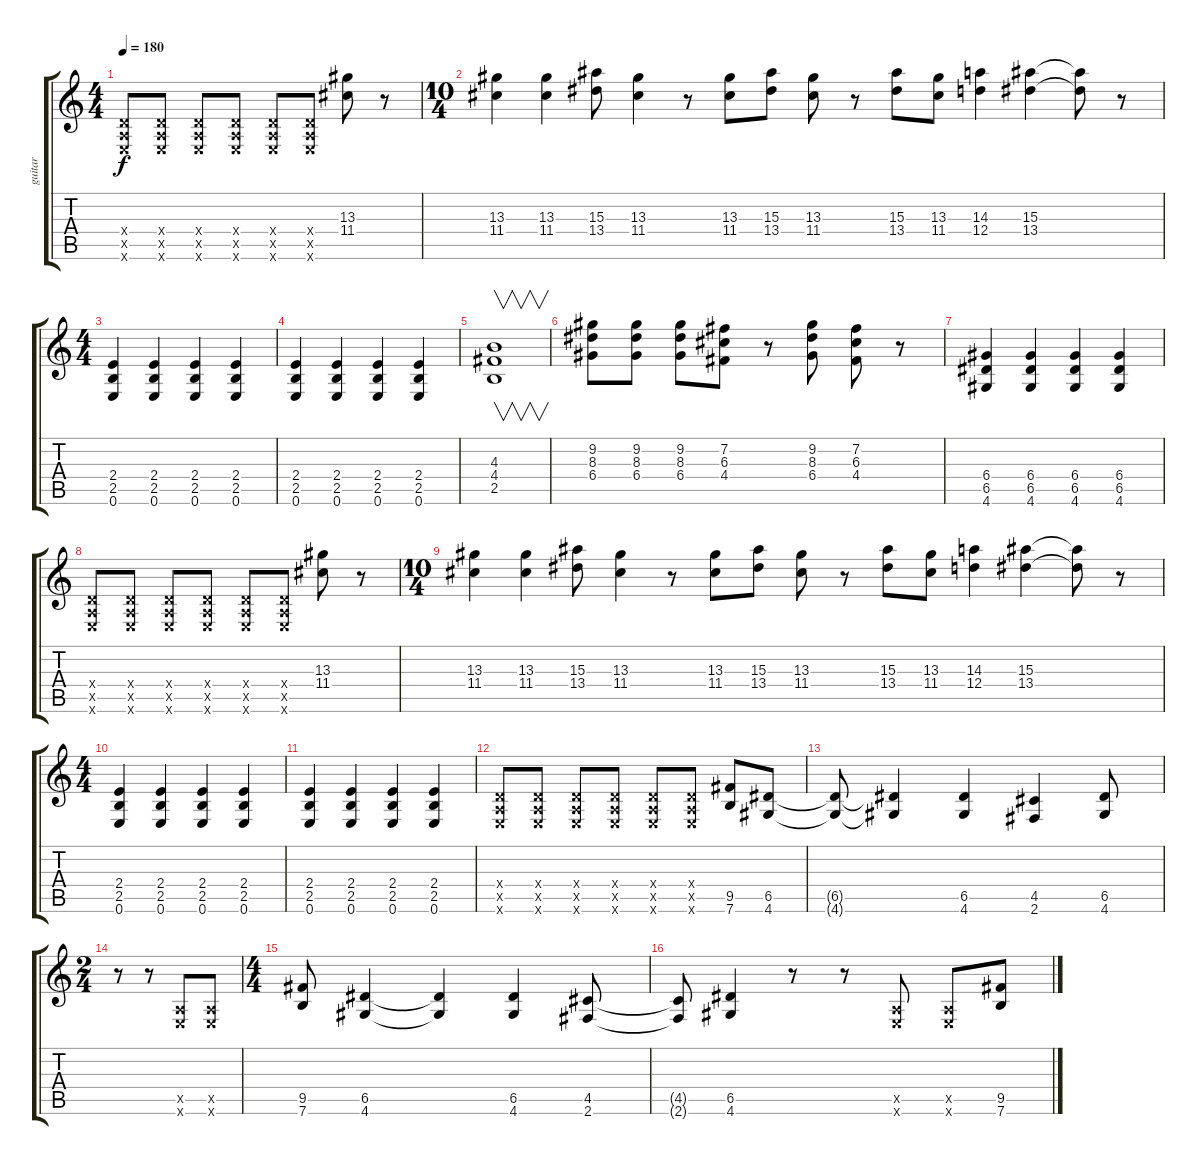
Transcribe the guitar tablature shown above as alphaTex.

\track ("guitar" "guitar") {instrument distortionguitar}
\staff {score tabs}
\tuning (E4 B3 G3 D3 A2 E2) {hide}
\ts (4 4)
\tempo 180
\clef g2
\ks c
(0.4{x} 0.5{x} 0.6{x}).8{dy f} (0.4{x} 0.5{x} 0.6{x}).8 (0.4{x} 0.5{x} 0.6{x}).8 (0.4{x} 0.5{x} 0.6{x}).8 (0.4{x} 0.5{x} 0.6{x}).8 (0.4{x} 0.5{x} 0.6{x}).8 (13.3 11.4).8 r.8 |
\ts (10 4)
(13.3 11.4).4 (13.3 11.4).4 (15.3 13.4).8 (13.3 11.4).4 r.8 (13.3 11.4).8 (15.3 13.4).8 (13.3 11.4).8 r.8 (15.3 13.4).8 (13.3 11.4).8 (14.3 12.4).4 (15.3 13.4).4 (15.3{t} 13.4{t}).8 r.8 |
\ts (4 4)
(2.4 2.5 0.6).4 (2.4 2.5 0.6).4 (2.4 2.5 0.6).4 (2.4 2.5 0.6).4 |
(2.4 2.5 0.6).4 (2.4 2.5 0.6).4 (2.4 2.5 0.6).4 (2.4 2.5 0.6).4 |
(4.3 4.4 2.5).1{v} |
(9.2 8.3 6.4).8 (9.2 8.3 6.4).8 (9.2 8.3 6.4).8 (7.2 6.3 4.4).8 r.8 (9.2 8.3 6.4).8 (7.2 6.3 4.4).8 r.8 |
(6.4 6.5 4.6).4 (6.4 6.5 4.6).4 (6.4 6.5 4.6).4 (6.4 6.5 4.6).4 |
(0.4{x} 0.5{x} 0.6{x}).8 (0.4{x} 0.5{x} 0.6{x}).8 (0.4{x} 0.5{x} 0.6{x}).8 (0.4{x} 0.5{x} 0.6{x}).8 (0.4{x} 0.5{x} 0.6{x}).8 (0.4{x} 0.5{x} 0.6{x}).8 (13.3 11.4).8 r.8 |
\ts (10 4)
(13.3 11.4).4 (13.3 11.4).4 (15.3 13.4).8 (13.3 11.4).4 r.8 (13.3 11.4).8 (15.3 13.4).8 (13.3 11.4).8 r.8 (15.3 13.4).8 (13.3 11.4).8 (14.3 12.4).4 (15.3 13.4).4 (15.3{t} 13.4{t}).8 r.8 |
\ts (4 4)
(2.4 2.5 0.6).4 (2.4 2.5 0.6).4 (2.4 2.5 0.6).4 (2.4 2.5 0.6).4 |
(2.4 2.5 0.6).4 (2.4 2.5 0.6).4 (2.4 2.5 0.6).4 (2.4 2.5 0.6).4 |
(0.4{x} 0.5{x} 0.6{x}).8 (0.4{x} 0.5{x} 0.6{x}).8 (0.4{x} 0.5{x} 0.6{x}).8 (0.4{x} 0.5{x} 0.6{x}).8 (0.4{x} 0.5{x} 0.6{x}).8 (0.4{x} 0.5{x} 0.6{x}).8 (9.5 7.6).8 (6.5 4.6).8 |
(6.5{t} 4.6{t}).8 (6.5{t} 4.6{t}).4 (6.5 4.6).4 (4.5 2.6).4 (6.5 4.6).8 |
\ts (2 4)
r.8 r.8 (0.5{x} 0.6{x}).8 (0.5{x} 0.6{x}).8 |
\ts (4 4)
(9.5 7.6).8 (6.5 4.6).4 (6.5{t} 4.6{t}).4 (6.5 4.6).4 (4.5 2.6).8 |
(4.5{t} 2.6{t}).8 (6.5 4.6).4 r.8 r.8 (0.5{x} 0.6{x}).8 (0.5{x} 0.6{x}).8 (9.5 7.6).8
